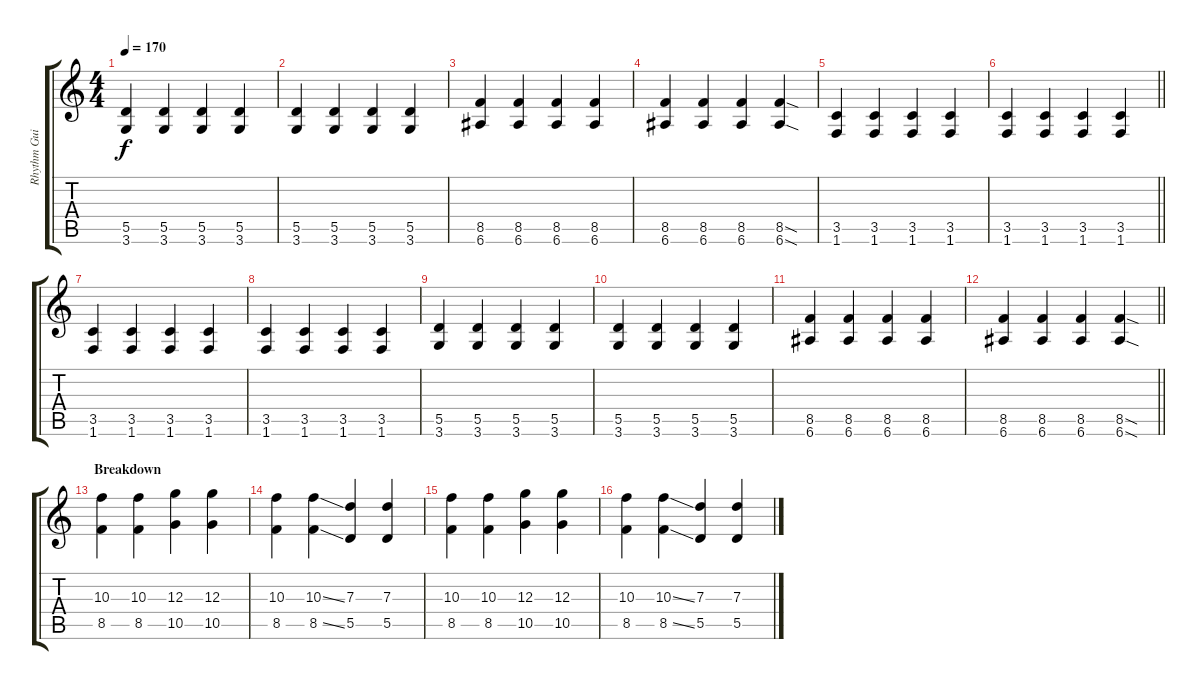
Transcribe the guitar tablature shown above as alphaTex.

\track ("Rhythm Guitar" "Rhythm Gui") {instrument electricguitarjazz}
\staff {score tabs}
\tuning (E4 B3 G3 D3 A2 E2) {hide}
\ts (4 4)
\tempo 170
\clef g2
\ks c
(5.5 3.6).4{dy f} (5.5 3.6).4 (5.5 3.6).4 (5.5 3.6).4 |
(5.5 3.6).4 (5.5 3.6).4 (5.5 3.6).4 (5.5 3.6).4 |
(8.5 6.6).4 (8.5 6.6).4 (8.5 6.6).4 (8.5 6.6).4 |
(8.5 6.6).4 (8.5 6.6).4 (8.5 6.6).4 (8.5{sod} 6.6{sod}).4 |
(3.5 1.6).4 (3.5 1.6).4 (3.5 1.6).4 (3.5 1.6).4 |
\barLineRight lightlight
(3.5 1.6).4 (3.5 1.6).4 (3.5 1.6).4 (3.5 1.6).4 |
(3.5 1.6).4 (3.5 1.6).4 (3.5 1.6).4 (3.5 1.6).4 |
(3.5 1.6).4 (3.5 1.6).4 (3.5 1.6).4 (3.5 1.6).4 |
(5.5 3.6).4 (5.5 3.6).4 (5.5 3.6).4 (5.5 3.6).4 |
(5.5 3.6).4 (5.5 3.6).4 (5.5 3.6).4 (5.5 3.6).4 |
(8.5 6.6).4 (8.5 6.6).4 (8.5 6.6).4 (8.5 6.6).4 |
\barLineRight lightlight
(8.5 6.6).4 (8.5 6.6).4 (8.5 6.6).4 (8.5{sod} 6.6{sod}).4 |
\section ("" "Breakdown")
(10.3 8.5).4 (10.3 8.5).4 (12.3 10.5).4 (12.3 10.5).4 |
(10.3 8.5).4 (10.3{ss} 8.5{ss}).4 (7.3 5.5).4 (7.3 5.5).4 |
(10.3 8.5).4 (10.3 8.5).4 (12.3 10.5).4 (12.3 10.5).4 |
(10.3 8.5).4 (10.3{ss} 8.5{ss}).4 (7.3 5.5).4 (7.3 5.5).4
